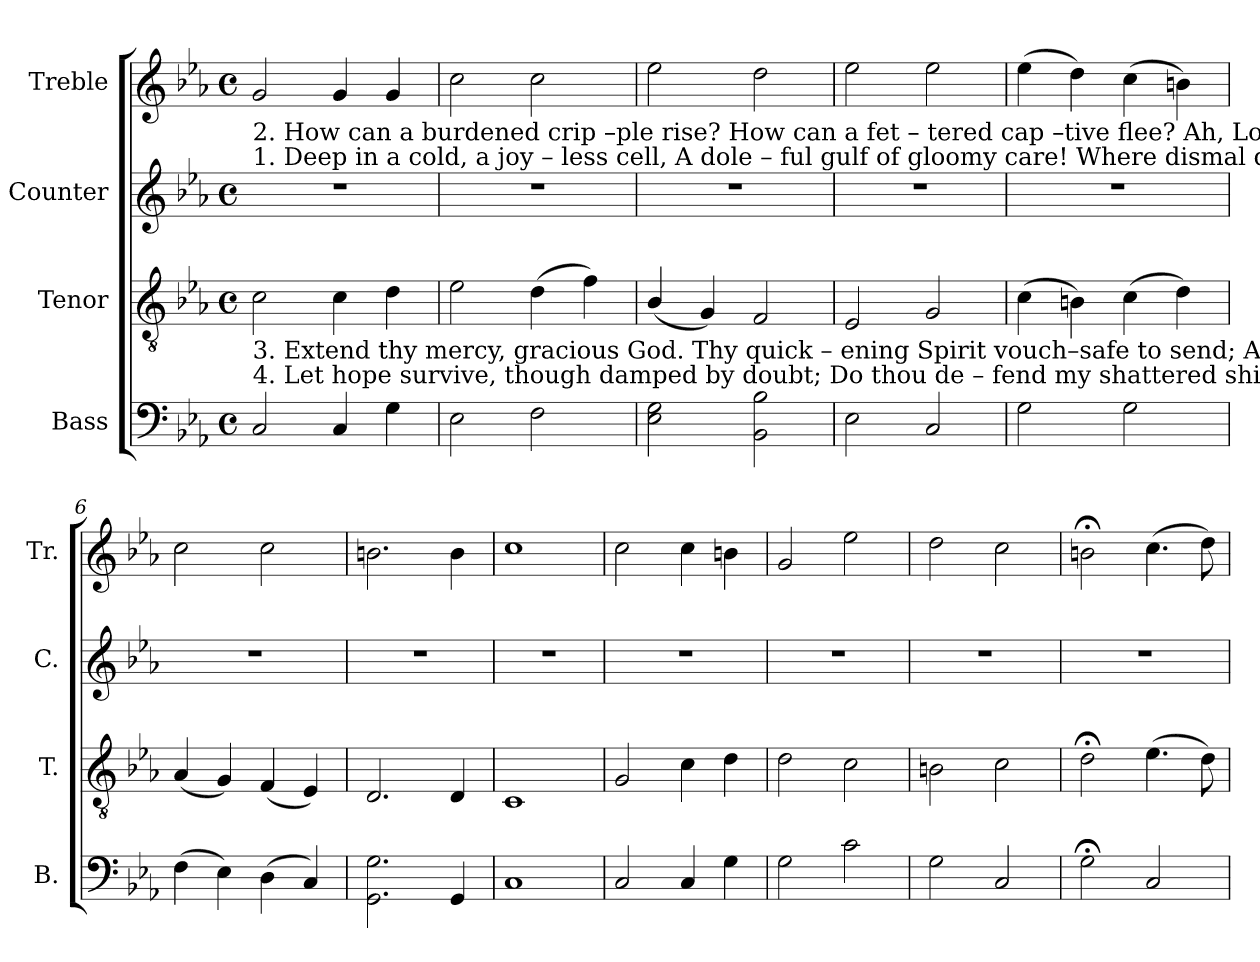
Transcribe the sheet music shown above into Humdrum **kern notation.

**kern	**kern	**kern	**kern
*part4	*part3	*part2	*part1
*staff4	*staff3	*staff2	*staff1
*I"Bass	*I"Tenor	*I"Counter	*I"Treble
*I'B.	*I'T.	*I'C.	*I'Tr.
*clefF4	*clefGv2	*clefG2	*clefG2
*k[b-e-a-]	*k[b-e-a-]	*k[b-e-a-]	*k[b-e-a-]
*M4/4	*M4/4	*M4/4	*M4/4
*met(c)	*met(c)	*met(c)	*met(c)
=1	=1	=1	=1
!	!	!	!LO:TX:b:t=2. How can a burdened crip –ple    rise?  How  can        a             fet – tered     cap –tive    flee?    Ah, Lord, direct  my    wishful  eyes;  And
!	!	!	!LO:TX:b:t=1. Deep in a cold, a          joy  –  less  cell,   A       dole   –   ful         gulf     of     gloomy care!  Where dismal doubts and darkness dwell, The
!	!LO:TX:b:t=3. Extend thy mercy,      gracious    God.   Thy   quick – ening      Spirit  vouch–safe   to   send;     Apply  the   re–con – ci – ling blood;  And	!	!
!	!LO:TX:b:t=4. Let hope survive, though damped by doubt;  Do  thou      de     –     fend     my  shattered shield;     O!   let  me  never      quite give out.  Help	!	!
2C/	2c\	1r	2g/
4C/	4c\	.	4g/
4G\	4d\	.	4g/
=2	=2	=2	=2
2E-\	2e-\	1r	2cc\
2F\	(4d\	.	2cc\
.	4f\)	.	.
=3	=3	=3	=3
2E-\ 2G\	(4B-/	1r	2ee-\
.	4G/)	.	.
2BB-\ 2B-\	2F/	.	2dd\
=4	=4	=4	=4
2E-\	2E-/	1r	2ee-\
2C/	2G/	.	2ee-\
=5	=5	=5	=5
2G\	(4c\	1r	(4ee-\
.	4Bn\)	.	4dd\)
2G\	(4c\	.	(4cc\
.	4d\)	.	4bn\)
=6	=6	=6	=6
(4F\	(4A-/	1r	2cc\
4E-\)	4G/)	.	.
(4D\	(4F/	.	2cc\
4C/)	4E-/)	.	.
=7	=7	=7	=7
2.GG\ 2.G\	2.D/	1r	2.bn\
4GG/	4D/	.	4b\
=8	=8	=8	=8
1C	1C	1r	1cc
=9	=9	=9	=9
2C/	2G/	1r	2cc\
4C/	4c\	.	4cc\
4G\	4d\	.	4bn\
=10	=10	=10	=10
2G\	2d\	1r	2g/
2c\	2c\	.	2ee-\
=11	=11	=11	=11
2G\	2Bn\	1r	2dd\
2C/	2c\	.	2cc\
=12	=12	=12	=12
2G;<\	2d;<\	1r	2bn;<\
2C/	(4.e-\	.	(4.cc\
.	8d\)	.	8dd\)
=	=	=	=
*-	*-	*-	*-
